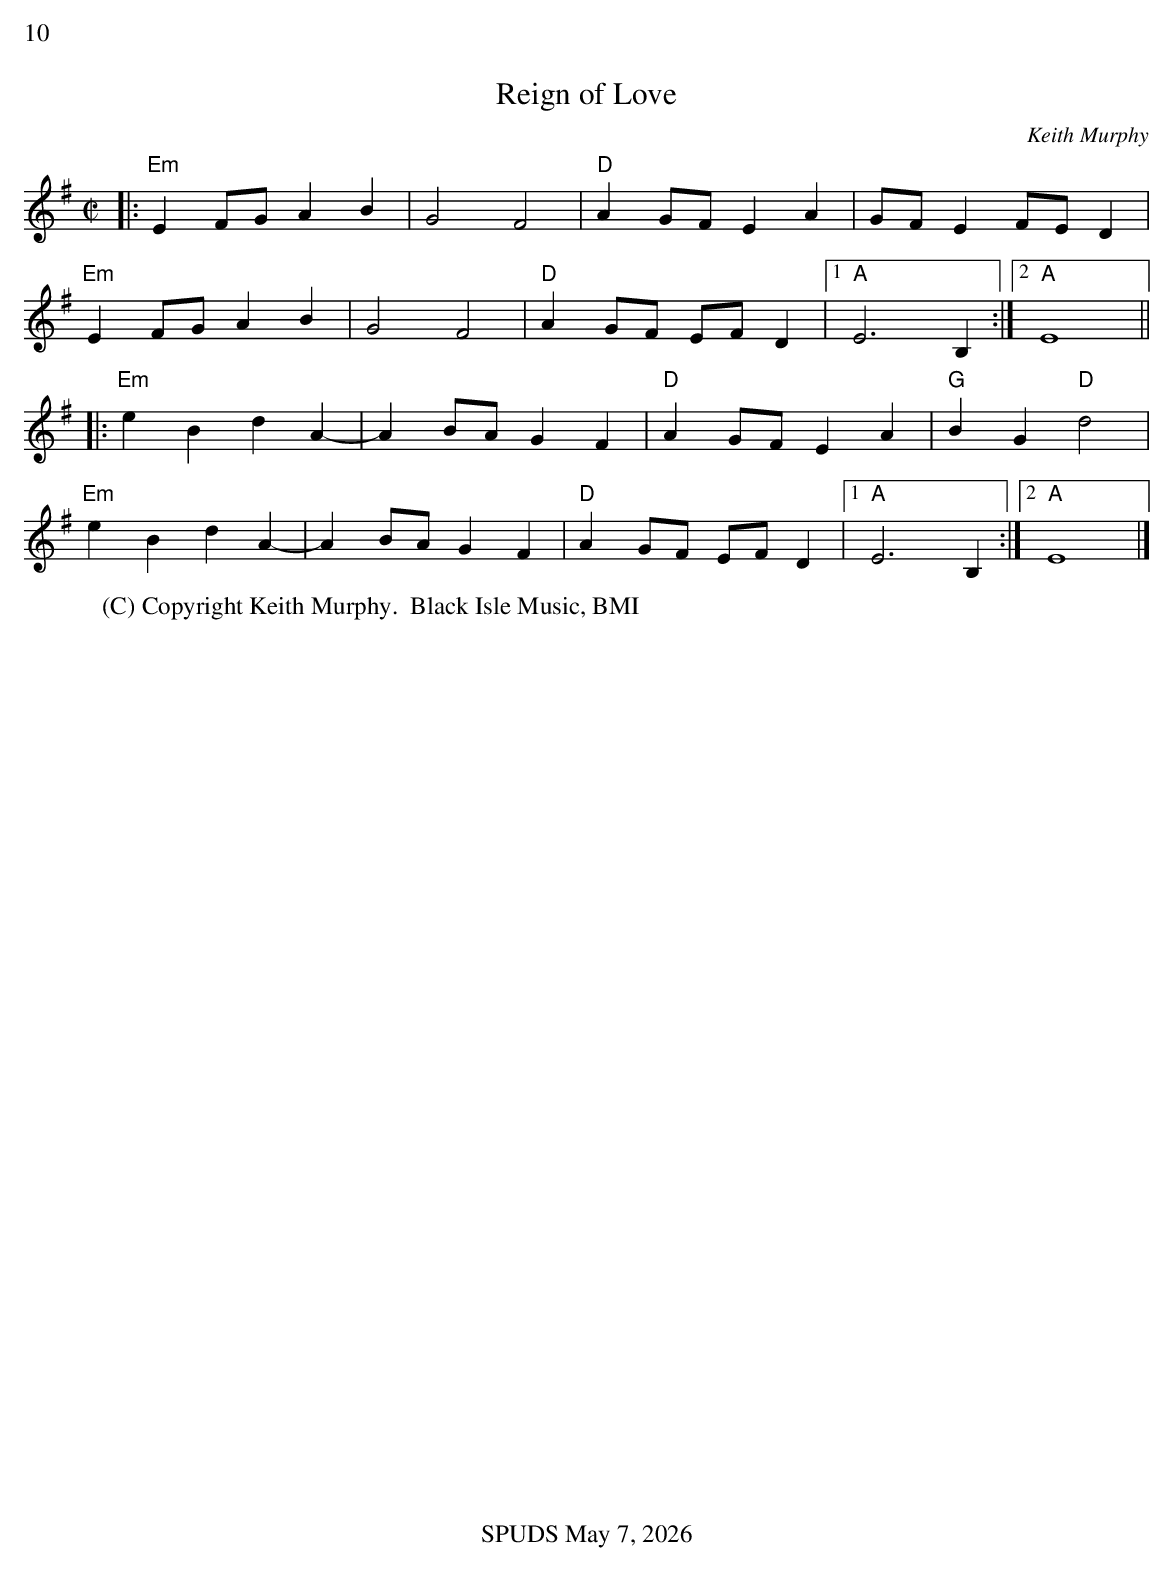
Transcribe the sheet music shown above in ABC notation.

X:1
%%text 10
T:Reign of Love
C:Keith Murphy
M:C|
K:Em
L:1/4
|:"Em"E F/2G/2 A B|G2 F2|"D"A G/2F/2 E A|G/2F/2 E F/2E/2 D|
  "Em"E F/2G/2 A B|G2 F2|"D"A G/2F/2 E/2F/2 D|1 "A" E3 B,:|2 "A" E4||
|:"Em"e B d A-|A B/2A/2 G F|"D"A G/2F/2 E A|"G"B G"D"d2|
  "Em"e B d A-|A B/2A/2 G F|"D"A G/2F/2 E/2F/2 D|1 "A" E3 B,:|2 "A" E4|]
W:(C) Copyright Keith Murphy.  Black Isle Music, BMI
